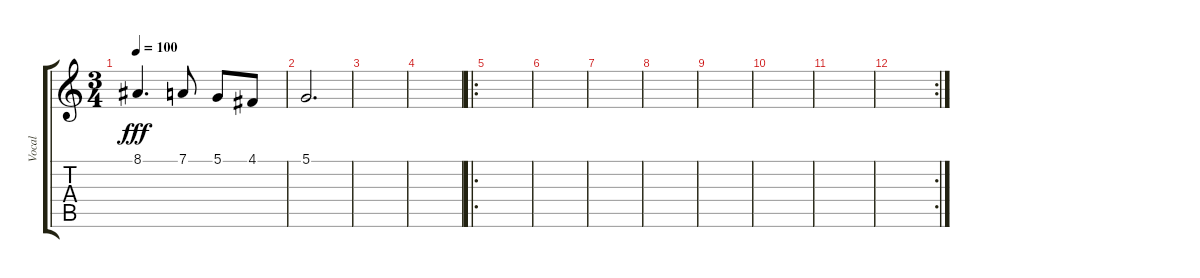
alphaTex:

\track ("Vocal" "Vocal") {instrument synthvoice}
\staff {score tabs}
\tuning (D4 A3 F3 C3 G2 D2) {hide}
\ts (3 4)
\tempo 100
\clef g2
\ks c
8.1.4{d dy fff} 7.1.8 5.1.8 4.1.8 |
5.1.2{d} |
|
|
\ro
|
|
|
|
|
|
|
\rc 2
